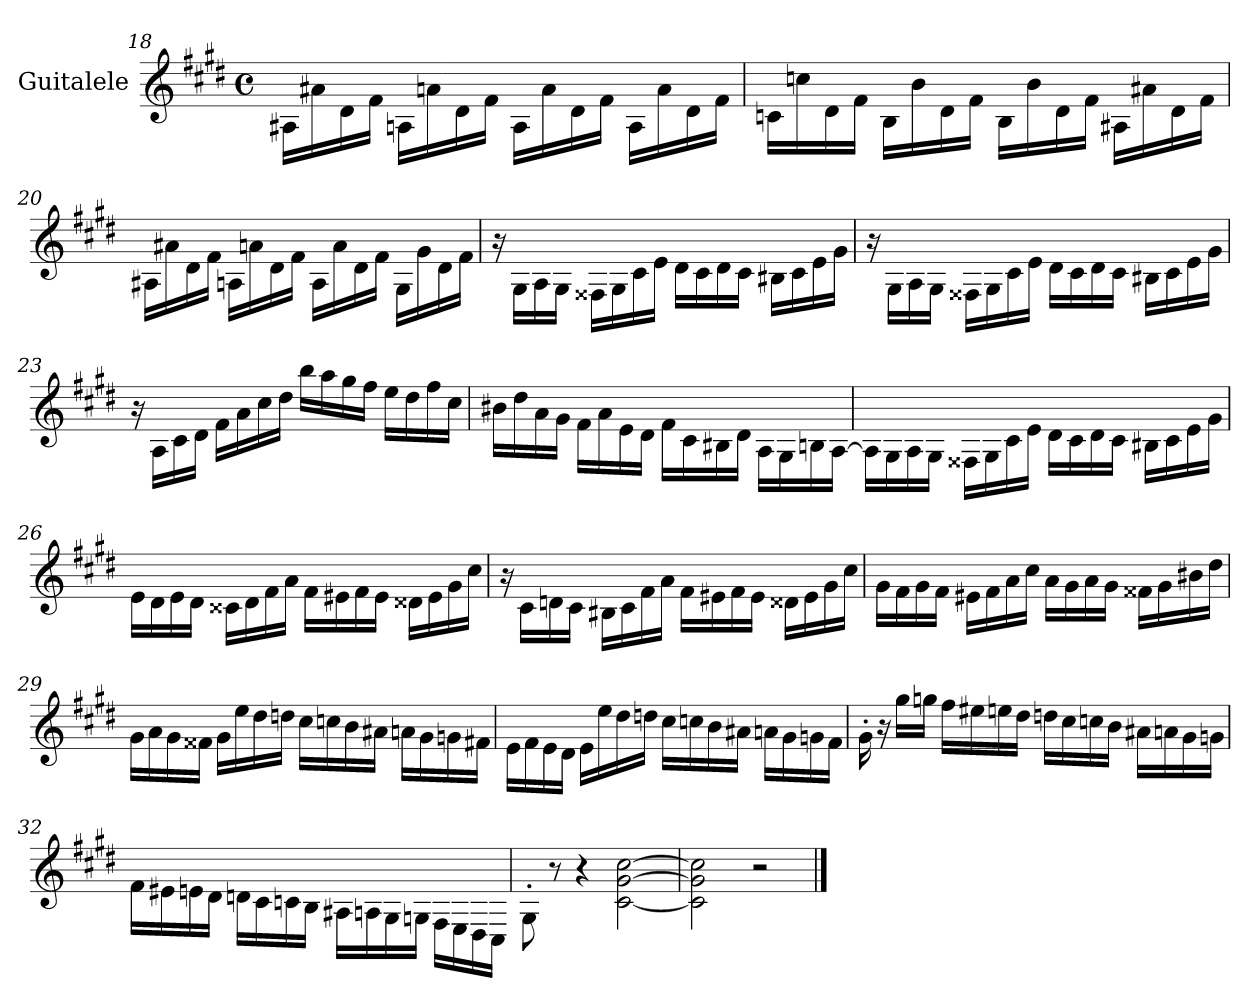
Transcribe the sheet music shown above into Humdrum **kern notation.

**kern
*part1
*staff1
*I"Guitalele
!!LO:LB:g=z
*
*k[f#c#g#d#]
*M4/4
*met(c)
=18
16A#\LL
16a#\
16d#\
16f#\JJ
16A\LL
16a\
16d#\
16f#\JJ
16A\LL
16a\
16d#\
16f#\JJ
16A\LL
16a\
16d#\
16f#\JJ
=19
16c\LL
16cc\
16d#\
16f#\JJ
16B\LL
16b\
16d#\
16f#\JJ
16B\LL
16b\
16d#\
16f#\JJ
16A#\LL
16a#\
16d#\
16f#\JJ
=20
16A#\LL
16a#\
16d#\
16f#\JJ
16A\LL
16a\
16d#\
16f#\JJ
16A\LL
16a\
16d#\
16f#\JJ
16G#\LL
16g#\
16d#\
16f#\JJ
!!LO:LB:g=z
=21
16r
16G#\LL
16A\
16G#\JJ
16F##\LL
16G#\
16c#\
16e\JJ
16d#\LL
16c#\
16d#\
16c#\JJ
16B#\LL
16c#\
16e\
16g#\JJ
=22
16r
16G#\LL
16A\
16G#\JJ
16F##\LL
16G#\
16c#\
16e\JJ
16d#\LL
16c#\
16d#\
16c#\JJ
16B#\LL
16c#\
16e\
16g#\JJ
=23
16r
16A\LL
16c#\
16d#\JJ
16f#\LL
16a\
16cc#\
16dd#\JJ
16bb\LL
16aa\
16gg#\
16ff#\JJ
16ee\LL
16dd#\
16ff#\
16cc#\JJ
!!LO:PB:g=z
=24
16b#\LL
16dd#\
16a\
16g#\JJ
16f#\LL
16a\
16e\
16d#\JJ
16f#\LL
16c#\
16B#\
16d#\JJ
16A\LL
16G#\
16B\
[16A\JJ
=25
16A\LL]
16G#\
16A\
16G#\JJ
16F##\LL
16G#\
16c#\
16e\JJ
16d#\LL
16c#\
16d#\
16c#\JJ
16B#\LL
16c#\
16e\
16g#\JJ
=26
16e\LL
16d#\
16e\
16d#\JJ
16c##\LL
16d#\
16f#\
16a\JJ
16f#\LL
16e#\
16f#\
16e#\JJ
16d##\LL
16e#\
16g#\
16cc#\JJ
!!LO:LB:g=z
=27
16r
16c#\LL
16d\
16c#\JJ
16B#\LL
16c#\
16f#\
16a\JJ
16f#\LL
16e#\
16f#\
16e#\JJ
16d##\LL
16e#\
16g#\
16cc#\JJ
=28
16g#\LL
16f#\
16g#\
16f#\JJ
16e#\LL
16f#\
16a\
16cc#\JJ
16a\LL
16g#\
16a\
16g#\JJ
16f##\LL
16g#\
16b#\
16dd#\JJ
=29
16g#\LL
16a\
16g#\
16f##\JJ
16g#\LL
16ee\
16dd#\
16dd\JJ
16cc#\LL
16cc\
16b\
16a#\JJ
16a\LL
16g#\
16g\
16f#\JJ
!!LO:LB:g=z
=30
16e\LL
16f#\
16e\
16d#\JJ
16e\LL
16ee\
16dd#\
16dd\JJ
16cc#\LL
16cc\
16b\
16a#\JJ
16a\LL
16g#\
16g\
16f#\JJ
=31
16g#'\
16r
16gg#\LL
16gg\JJ
16ff#\LL
16ee#\
16ee\
16dd#\JJ
16dd\LL
16cc#\
16cc\
16b\JJ
16a#\LL
16a\
16g#\
16g\JJ
=32
16f#\LL
16e#\
16e\
16d#\JJ
16d\LL
16c#\
16c\
16B\JJ
16A#\LL
16A\
16G#\
16G\JJ
16F#\LL
16E\
16D#\
16C#\JJ
!!LO:LB:g=z
=33
8G#'\
8r
4r
[2c#\ [2g#\ [2cc#\
=34
2c#\] 2g#\] 2cc#\]
2r
==
*-
